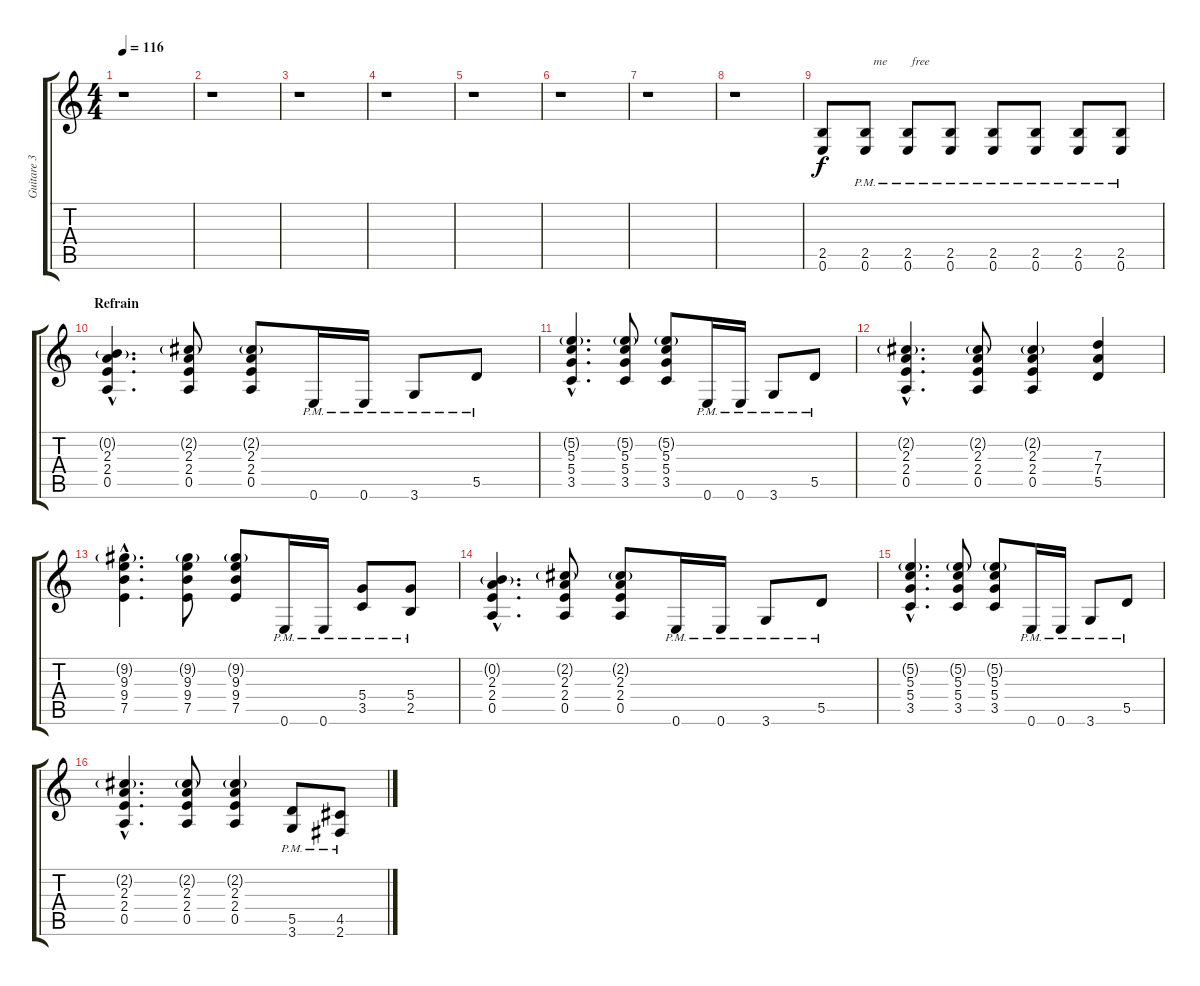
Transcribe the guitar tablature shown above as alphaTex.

\track ("Guitare 3 " "Guitare 3 ") {instrument distortionguitar}
\staff {score tabs}
\tuning (E4 B3 G3 D3 A2 E2) {hide}
\ts (4 4)
\tempo 116
\clef g2
\ks c
r.1{dy f} |
r.1 |
r.1 |
r.1 |
r.1 |
r.1 |
r.1 |
r.1 |
(2.5 0.6).8{txt "                 me        free"} (2.5{pm} 0.6{pm}).8 (2.5{pm} 0.6{pm}).8 (2.5{pm} 0.6{pm}).8 (2.5{pm} 0.6{pm}).8 (2.5{pm} 0.6{pm}).8 (2.5{pm} 0.6{pm}).8 (2.5{pm} 0.6{pm}).8 |
\section ("" "Refrain")
(0.2{g hac} 2.3{hac} 2.4{hac} 0.5{hac}).4{d} (2.2{g} 2.3 2.4 0.5).8 (2.2{g} 2.3 2.4 0.5).8 0.6{pm}.16 0.6{pm}.16 3.6{pm}.8 5.5{pm}.8 |
(5.2{g hac} 5.3{hac} 5.4{hac} 3.5{hac}).4{d} (5.2{g} 5.3 5.4 3.5).8 (5.2{g} 5.3 5.4 3.5).8 0.6{pm}.16 0.6{pm}.16 3.6{pm}.8 5.5{pm}.8 |
(2.2{g hac} 2.3{hac} 2.4{hac} 0.5{hac}).4{d} (2.2{g} 2.3 2.4 0.5).8 (2.2{g} 2.3 2.4 0.5).4 (7.3 7.4 5.5).4 |
(9.2{g hac} 9.3{hac} 9.4{hac} 7.5{hac}).4{d} (9.2{g} 9.3 9.4 7.5).8 (9.2{g} 9.3 9.4 7.5).8 0.6{pm}.16 0.6{pm}.16 (5.4{pm} 3.5{pm}).8 (5.4{pm} 2.5{pm}).8 |
(0.2{g hac} 2.3{hac} 2.4{hac} 0.5{hac}).4{d} (2.2{g} 2.3 2.4 0.5).8 (2.2{g} 2.3 2.4 0.5).8 0.6{pm}.16 0.6{pm}.16 3.6{pm}.8 5.5{pm}.8 |
(5.2{g hac} 5.3{hac} 5.4{hac} 3.5{hac}).4{d} (5.2{g} 5.3 5.4 3.5).8 (5.2{g} 5.3 5.4 3.5).8 0.6{pm}.16 0.6{pm}.16 3.6{pm}.8 5.5{pm}.8 |
(2.2{g hac} 2.3{hac} 2.4{hac} 0.5{hac}).4{d} (2.2{g} 2.3 2.4 0.5).8 (2.2{g} 2.3 2.4 0.5).4 (5.5{pm} 3.6{pm}).8 (4.5{pm} 2.6{pm}).8
